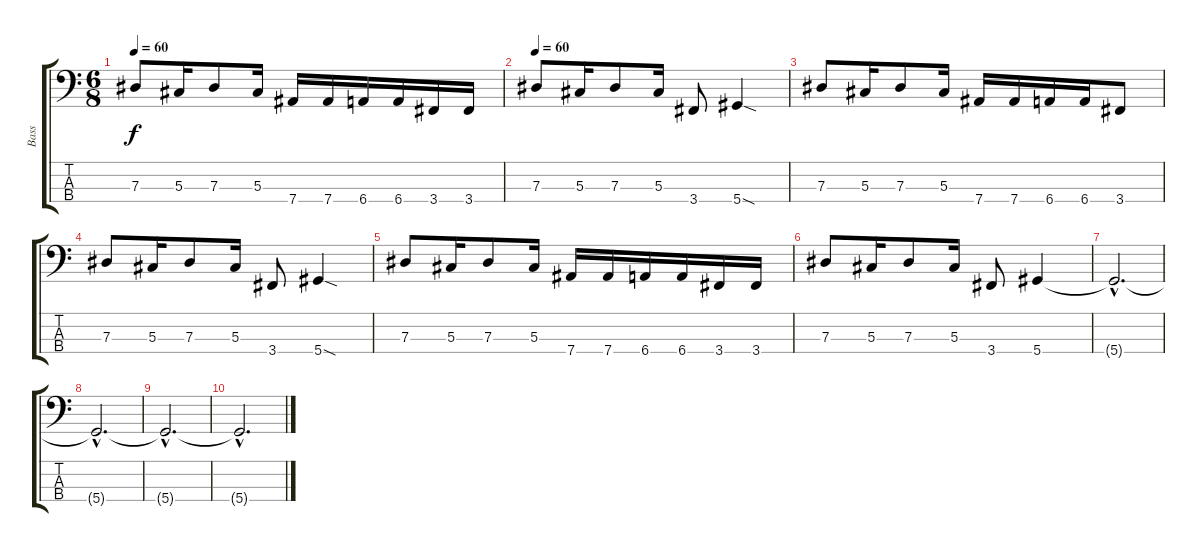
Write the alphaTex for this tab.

\track ("Bass" "Bass") {instrument electricbasspick}
\staff {score tabs}
\tuning (Gb2 Db2 Ab1 Eb1) {hide}
\ts (6 8)
\tempo 60
\clef f4
\ks c
7.3.8{dy f} 5.3.16 7.3.8 5.3.16 7.4.16 7.4.16 6.4.16 6.4.16 3.4.16 3.4.16 |
\tempo 60
7.3.8 5.3.16 7.3.8 5.3.16 3.4.8 5.4{sod}.4 |
7.3.8 5.3.16 7.3.8 5.3.16 7.4.16 7.4.16 6.4.16 6.4.16 3.4.8 |
7.3.8 5.3.16 7.3.8 5.3.16 3.4.8 5.4{sod}.4 |
7.3.8 5.3.16 7.3.8 5.3.16 7.4.16 7.4.16 6.4.16 6.4.16 3.4.16 3.4.16 |
7.3.8 5.3.16 7.3.8 5.3.16 3.4.8 5.4.4 |
5.4{hac t}.2{d} |
5.4{hac t}.2{d} |
5.4{hac t}.2{d} |
5.4{hac t}.2{d}
